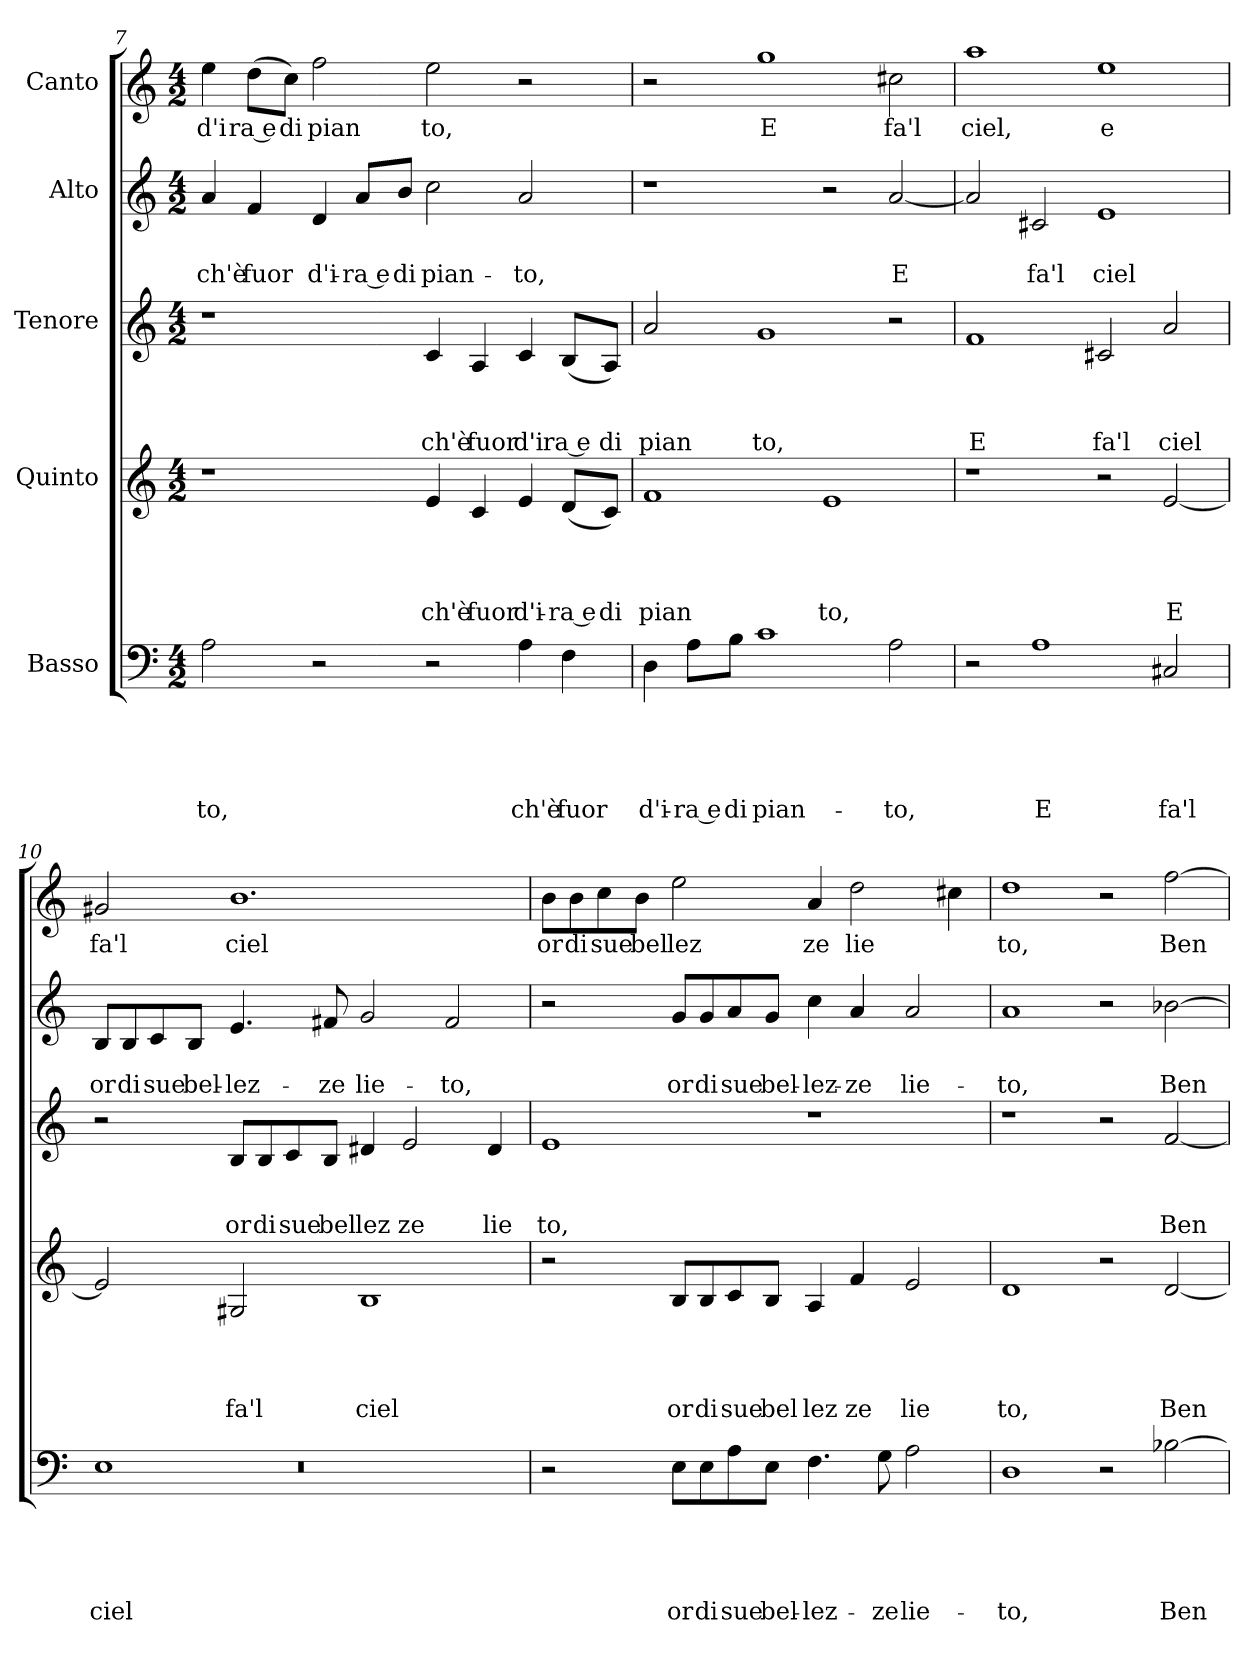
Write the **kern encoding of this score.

**kern	**text	**text	**text	**text	**text	**kern	**text	**text	**text	**text	**kern	**text	**text	**text	**kern	**text	**text	**kern	**text
*part5	*part5	*part5	*part5	*part5	*part5	*part4	*part4	*part4	*part4	*part4	*part3	*part3	*part3	*part3	*part2	*part2	*part2	*part1	*part1
*staff5	*staff5	*staff5	*staff5	*staff5	*staff5	*staff4	*staff4	*staff4	*staff4	*staff4	*staff3	*staff3	*staff3	*staff3	*staff2	*staff2	*staff2	*staff1	*staff1
*I"Basso	*	*	*	*	*	*I"Quinto	*	*	*	*	*I"Tenore	*	*	*	*I"Alto	*	*	*I"Canto	*
*clefF4	*	*	*	*	*	*clefG2	*	*	*	*	*clefG2	*	*	*	*clefG2	*	*	*clefG2	*
*k[]	*	*	*	*	*	*k[]	*	*	*	*	*k[]	*	*	*	*k[]	*	*	*k[]	*
*C:	*	*	*	*	*	*C:	*	*	*	*	*C:	*	*	*	*C:	*	*	*C:	*
*M4/2	*	*	*	*	*	*M4/2	*	*	*	*	*M4/2	*	*	*	*M4/2	*	*	*M4/2	*
=7	=7	=7	=7	=7	=7	=7	=7	=7	=7	=7	=7	=7	=7	=7	=7	=7	=7	=7	=7
!	!	!	!	!	!LO:LY:b	!	!	!	!	!	!	!	!	!	!	!	!LO:LY:b	!	!LO:LY:b
2A\	.	.	.	.	-to,	1r	.	.	.	.	1r	.	.	.	4a/	.	ch'è	4ee\	d'i
!	!	!	!	!	!	!	!	!	!	!	!	!	!	!	!	!	!LO:LY:b	!	!LO:LY:b:rj
.	.	.	.	.	.	.	.	.	.	.	.	.	.	.	4f/	.	fuor	(<8dd\L	ra e
!	!	!	!	!	!	!	!	!	!	!	!	!	!	!	!	!	!	!	!LO:LY:b
.	.	.	.	.	.	.	.	.	.	.	.	.	.	.	.	.	.	8cc\J)	di
!	!	!	!	!	!	!	!	!	!	!	!	!	!	!	!	!	!LO:LY:b	!	!LO:LY:b
2r	.	.	.	.	.	.	.	.	.	.	.	.	.	.	4d/	.	d'i-	2ff\	pian
!	!	!	!	!	!	!	!	!	!	!	!	!	!	!	!	!	!LO:LY:b:rj	!	!
.	.	.	.	.	.	.	.	.	.	.	.	.	.	.	8a/L	.	-ra e	.	.
!	!	!	!	!	!	!	!	!	!	!	!	!	!	!	!	!	!LO:LY:b	!	!
.	.	.	.	.	.	.	.	.	.	.	.	.	.	.	8b/J	.	di	.	.
!	!	!	!	!	!	!	!	!	!	!LO:LY:b	!	!	!	!LO:LY:b	!	!	!LO:LY:b	!	!LO:LY:b
2r	.	.	.	.	.	4e/	.	.	.	ch'è	4c/	.	.	ch'è	2cc\	.	pian-	2ee\	to,
!	!	!	!	!	!	!	!	!	!	!LO:LY:b	!	!	!	!LO:LY:b	!	!	!	!	!
.	.	.	.	.	.	4c/	.	.	.	fuor	4A/	.	.	fuor	.	.	.	.	.
!	!	!	!	!	!LO:LY:b	!	!	!	!	!LO:LY:b	!	!	!	!LO:LY:b	!	!	!LO:LY:b	!	!
4A\	.	.	.	.	ch'è	4e/	.	.	.	d'i-	4c/	.	.	d'i	2a/	.	-to,	2r	.
!	!	!	!	!	!LO:LY:b	!	!	!	!	!LO:LY:b:rj	!	!	!	!LO:LY:b:rj	!	!	!	!	!
4F\	.	.	.	.	fuor	(<8d/L	.	.	.	-ra e	(<8B/L	.	.	ra e	.	.	.	.	.
!	!	!	!	!	!	!	!	!	!	!LO:LY:b	!	!	!	!LO:LY:b	!	!	!	!	!
.	.	.	.	.	.	8c/J)	.	.	.	di	8A/J)	.	.	di	.	.	.	.	.
!!LO:LB:g=z
=8	=8	=8	=8	=8	=8	=8	=8	=8	=8	=8	=8	=8	=8	=8	=8	=8	=8	=8	=8
!	!	!	!	!	!LO:LY:b	!	!	!	!	!LO:LY:b	!	!	!	!LO:LY:b	!	!	!	!	!
4D\	.	.	.	.	d'i-	1f	.	.	.	pian	2a/	.	.	pian	1r	.	.	2r	.
!	!	!	!	!	!LO:LY:b:rj	!	!	!	!	!	!	!	!	!	!	!	!	!	!
8A\L	.	.	.	.	-ra e	.	.	.	.	.	.	.	.	.	.	.	.	.	.
!	!	!	!	!	!LO:LY:b	!	!	!	!	!	!	!	!	!	!	!	!	!	!
8B\J	.	.	.	.	di	.	.	.	.	.	.	.	.	.	.	.	.	.	.
!	!	!	!	!	!LO:LY:b	!	!	!	!	!	!	!	!	!LO:LY:b	!	!	!	!	!LO:LY:b
1c	.	.	.	.	pian-	.	.	.	.	.	1g	.	.	to,	.	.	.	1gg	E
!	!	!	!	!	!	!	!	!	!	!LO:LY:b	!	!	!	!	!	!	!	!	!
.	.	.	.	.	.	1e	.	.	.	to,	.	.	.	.	2r	.	.	.	.
!	!	!	!	!	!LO:LY:b	!	!	!	!	!	!	!	!	!	!	!	!LO:LY:b	!	!LO:LY:b
2A\	.	.	.	.	-to,	.	.	.	.	.	2r	.	.	.	[<2a/	.	E	2cc#X\	fa'l
=9	=9	=9	=9	=9	=9	=9	=9	=9	=9	=9	=9	=9	=9	=9	=9	=9	=9	=9	=9
!	!	!	!	!	!	!	!	!	!	!	!	!	!	!LO:LY:b	!	!	!	!	!LO:LY:b
2r	.	.	.	.	.	1r	.	.	.	.	1f	.	.	E	2a/]	.	.	1aa	ciel,
!	!	!	!	!	!LO:LY:b	!	!	!	!	!	!	!	!	!	!	!	!LO:LY:b	!	!
1A	.	.	.	.	E	.	.	.	.	.	.	.	.	.	2c#X/	.	fa'l	.	.
!	!	!	!	!	!	!	!	!	!	!	!	!	!	!LO:LY:b	!	!	!LO:LY:b	!	!LO:LY:b
.	.	.	.	.	.	2r	.	.	.	.	2c#X/	.	.	fa'l	1e	.	ciel	1ee	e
!	!	!	!	!	!LO:LY:b	!	!	!	!	!LO:LY:b	!	!	!	!LO:LY:b	!	!	!	!	!
2C#X/	.	.	.	.	fa'l	[<2e/	.	.	.	E	2a/	.	.	ciel	.	.	.	.	.
=10	=10	=10	=10	=10	=10	=10	=10	=10	=10	=10	=10	=10	=10	=10	=10	=10	=10	=10	=10
*^	*	*	*	*	*	*	*	*	*	*	*	*	*	*	*	*	*	*	*
*	*^	*	*	*	*	*	*	*	*	*	*	*	*	*	*	*	*	*	*	*
!	!	!LO:N:vis=1	!	!	!	!	!LO:LY:b	!	!	!	!	!	!	!	!	!	!	!	!LO:LY:b	!	!LO:LY:b
0ryy	1E	0r	.	.	.	.	ciel	2e/]	.	.	.	.	2r	.	.	.	8B/L	.	or	2g#X/	fa'l
!	!	!	!	!	!	!	!	!	!	!	!	!	!	!	!	!	!	!	!LO:LY:b	!	!
.	.	.	.	.	.	.	.	.	.	.	.	.	.	.	.	.	8B/	.	di	.	.
!	!	!	!	!	!	!	!	!	!	!	!	!	!	!	!	!	!	!	!LO:LY:b	!	!
.	.	.	.	.	.	.	.	.	.	.	.	.	.	.	.	.	8c/	.	sue	.	.
!	!	!	!	!	!	!	!	!	!	!	!	!	!	!	!	!	!	!	!LO:LY:b	!	!
.	.	.	.	.	.	.	.	.	.	.	.	.	.	.	.	.	8B/J	.	bel-	.	.
!	!	!	!	!	!	!	!	!	!	!	!	!LO:LY:b	!	!	!	!LO:LY:b	!	!	!LO:LY:b	!	!LO:LY:b
.	.	.	.	.	.	.	.	2G#X/	.	.	.	fa'l	8B/L	.	.	or	4.e/	.	-lez-	1.b	ciel
!	!	!	!	!	!	!	!	!	!	!	!	!	!	!	!	!LO:LY:b	!	!	!	!	!
.	.	.	.	.	.	.	.	.	.	.	.	.	8B/	.	.	di	.	.	.	.	.
!	!	!	!	!	!	!	!	!	!	!	!	!	!	!	!	!LO:LY:b	!	!	!	!	!
.	.	.	.	.	.	.	.	.	.	.	.	.	8c/	.	.	sue	.	.	.	.	.
!	!	!	!	!	!	!	!	!	!	!	!	!	!	!	!	!LO:LY:b	!	!	!LO:LY:b	!	!
.	.	.	.	.	.	.	.	.	.	.	.	.	8B/J	.	.	bel	8f#X/	.	-ze	.	.
!	!	!	!	!	!	!	!	!	!	!	!	!LO:LY:b	!	!	!	!LO:LY:b	!	!	!LO:LY:b	!	!
.	1ryy	.	.	.	.	.	.	1B	.	.	.	ciel	4d#X/	.	.	lez	2g/	.	lie-	.	.
!	!	!	!	!	!	!	!	!	!	!	!	!	!	!	!	!LO:LY:b	!	!	!	!	!
.	.	.	.	.	.	.	.	.	.	.	.	.	2e/	.	.	ze	.	.	.	.	.
!	!	!	!	!	!	!	!	!	!	!	!	!	!	!	!	!	!	!	!LO:LY:b	!	!
.	.	.	.	.	.	.	.	.	.	.	.	.	.	.	.	.	2f#/	.	-to,	.	.
!	!	!	!	!	!	!	!	!	!	!	!	!	!	!	!	!LO:LY:b	!	!	!	!	!
.	.	.	.	.	.	.	.	.	.	.	.	.	4d#/	.	.	lie	.	.	.	.	.
*v	*v	*v	*	*	*	*	*	*	*	*	*	*	*	*	*	*	*	*	*	*	*
=11	=11	=11	=11	=11	=11	=11	=11	=11	=11	=11	=11	=11	=11	=11	=11	=11	=11	=11	=11
!	!	!	!	!	!	!	!	!	!	!	!	!	!	!LO:LY:b	!	!	!	!	!LO:LY:b
2r	.	.	.	.	.	2r	.	.	.	.	1e	.	.	to,	2r	.	.	8b\L	or
!	!	!	!	!	!	!	!	!	!	!	!	!	!	!	!	!	!	!	!LO:LY:b
.	.	.	.	.	.	.	.	.	.	.	.	.	.	.	.	.	.	8b\	di
!	!	!	!	!	!	!	!	!	!	!	!	!	!	!	!	!	!	!	!LO:LY:b
.	.	.	.	.	.	.	.	.	.	.	.	.	.	.	.	.	.	8cc\	sue
!	!	!	!	!	!	!	!	!	!	!	!	!	!	!	!	!	!	!	!LO:LY:b
.	.	.	.	.	.	.	.	.	.	.	.	.	.	.	.	.	.	8b\J	bel
!	!	!	!	!	!LO:LY:b	!	!	!	!	!LO:LY:b	!	!	!	!	!	!	!LO:LY:b	!	!LO:LY:b
8E\L	.	.	.	.	or	8B/L	.	.	.	or	.	.	.	.	8g/L	.	or	2ee\	lez
!	!	!	!	!	!LO:LY:b	!	!	!	!	!LO:LY:b	!	!	!	!	!	!	!LO:LY:b	!	!
8E\	.	.	.	.	di	8B/	.	.	.	di	.	.	.	.	8g/	.	di	.	.
!	!	!	!	!	!LO:LY:b	!	!	!	!	!LO:LY:b	!	!	!	!	!	!	!LO:LY:b	!	!
8A\	.	.	.	.	sue	8c/	.	.	.	sue	.	.	.	.	8a/	.	sue	.	.
!	!	!	!	!	!LO:LY:b	!	!	!	!	!LO:LY:b	!	!	!	!	!	!	!LO:LY:b	!	!
8E\J	.	.	.	.	bel-	8B/J	.	.	.	bel	.	.	.	.	8g/J	.	bel-	.	.
!	!	!	!	!	!LO:LY:b	!	!	!	!	!LO:LY:b	!	!	!	!	!	!	!LO:LY:b	!	!LO:LY:b
4.F\	.	.	.	.	-lez-	4A/	.	.	.	lez	1r	.	.	.	4cc\	.	-lez-	4a/	ze
!	!	!	!	!	!	!	!	!	!	!LO:LY:b	!	!	!	!	!	!	!LO:LY:b	!	!LO:LY:b
.	.	.	.	.	.	4f/	.	.	.	ze	.	.	.	.	4a/	.	-ze	2dd\	lie
!	!	!	!	!	!LO:LY:b	!	!	!	!	!	!	!	!	!	!	!	!	!	!
8G\	.	.	.	.	-ze	.	.	.	.	.	.	.	.	.	.	.	.	.	.
!	!	!	!	!	!LO:LY:b	!	!	!	!	!LO:LY:b	!	!	!	!	!	!	!LO:LY:b	!	!
2A\	.	.	.	.	lie-	2e/	.	.	.	lie	.	.	.	.	2a/	.	lie-	.	.
.	.	.	.	.	.	.	.	.	.	.	.	.	.	.	.	.	.	4cc#X\	.
!!LO:PB:g=z
=12	=12	=12	=12	=12	=12	=12	=12	=12	=12	=12	=12	=12	=12	=12	=12	=12	=12	=12	=12
!	!	!	!	!	!LO:LY:b	!	!	!	!	!LO:LY:b	!	!	!	!	!	!	!LO:LY:b	!	!LO:LY:b
1D	.	.	.	.	-to,	1d	.	.	.	to,	1r	.	.	.	1a	.	-to,	1dd	to,
2r	.	.	.	.	.	2r	.	.	.	.	2r	.	.	.	2r	.	.	2r	.
!	!	!	!	!	!LO:LY:b	!	!	!	!	!LO:LY:b	!	!	!	!LO:LY:b	!	!	!LO:LY:b	!	!LO:LY:b
[>2B-X\	.	.	.	.	Ben	[<2d/	.	.	.	Ben	[<2f/	.	.	Ben	[>2b-X\	.	Ben	[>2ff\	Ben
=	=	=	=	=	=	=	=	=	=	=	=	=	=	=	=	=	=	=	=
*-	*-	*-	*-	*-	*-	*-	*-	*-	*-	*-	*-	*-	*-	*-	*-	*-	*-	*-	*-
